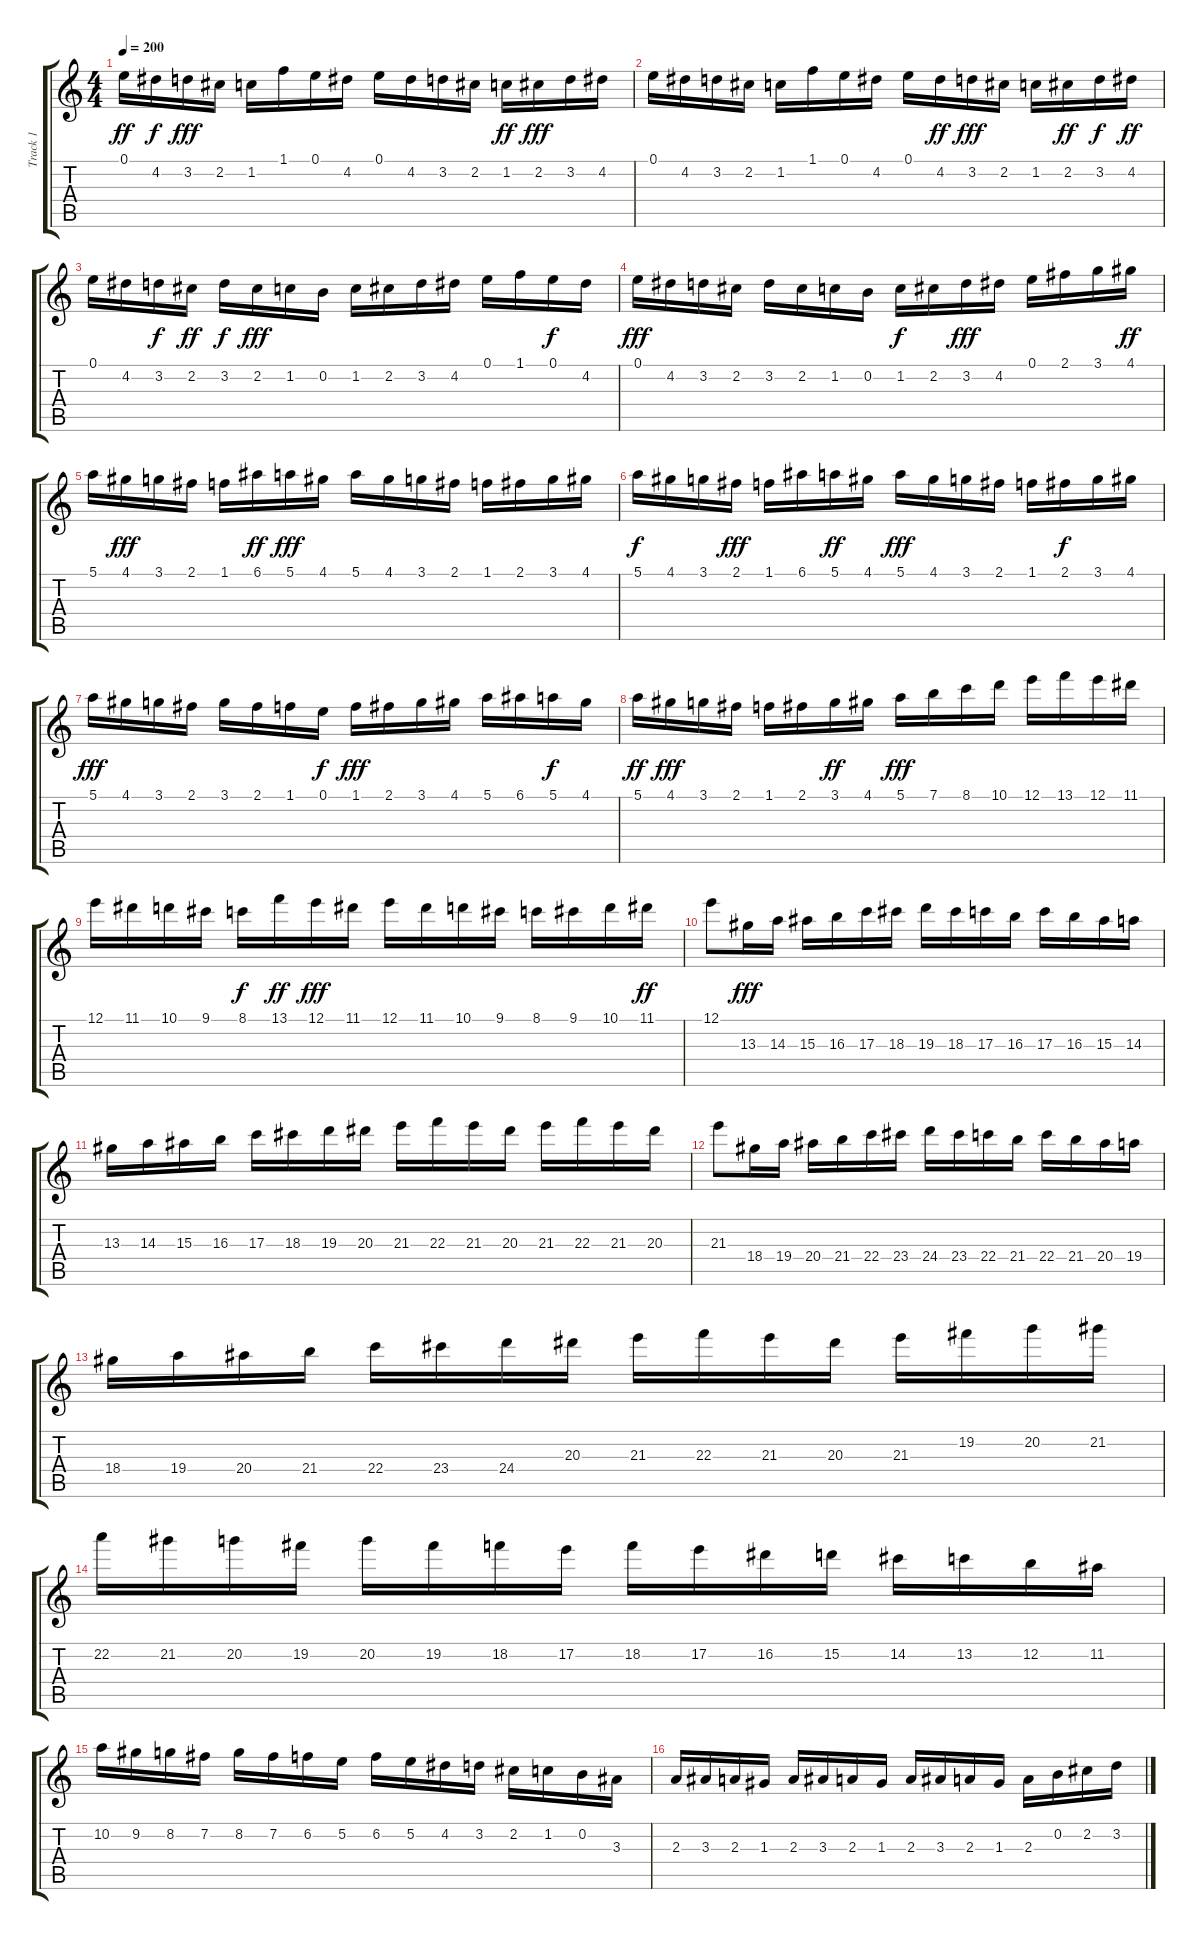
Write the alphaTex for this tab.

\track ("Track 1" "Track 1") {instrument acousticguitarnylon}
\staff {score tabs}
\tuning (E4 B3 G3 D3 A2 E2) {hide}
\ts (4 4)
\tempo 200
\clef g2
\ks c
0.1.16{dy ff} 4.2.16{dy f} 3.2.16{dy fff} 2.2.16 1.2.16 1.1.16 0.1.16 4.2.16 0.1.16 4.2.16 3.2.16 2.2.16 1.2.16{dy ff} 2.2.16{dy fff} 3.2.16 4.2.16 |
0.1.16 4.2.16 3.2.16 2.2.16 1.2.16 1.1.16 0.1.16 4.2.16 0.1.16 4.2.16{dy ff} 3.2.16{dy fff} 2.2.16 1.2.16 2.2.16{dy ff} 3.2.16{dy f} 4.2.16{dy ff} |
0.1.16 4.2.16 3.2.16{dy f} 2.2.16{dy ff} 3.2.16{dy f} 2.2.16{dy fff} 1.2.16 0.2.16 1.2.16 2.2.16 3.2.16 4.2.16 0.1.16 1.1.16 0.1.16{dy f} 4.2.16 |
0.1.16{dy fff} 4.2.16 3.2.16 2.2.16 3.2.16 2.2.16 1.2.16 0.2.16 1.2.16{dy f} 2.2.16 3.2.16{dy fff} 4.2.16 0.1.16 2.1.16 3.1.16 4.1.16{dy ff} |
5.1.16 4.1.16{dy fff} 3.1.16 2.1.16 1.1.16 6.1.16{dy ff} 5.1.16{dy fff} 4.1.16 5.1.16 4.1.16 3.1.16 2.1.16 1.1.16 2.1.16 3.1.16 4.1.16 |
5.1.16{dy f} 4.1.16 3.1.16 2.1.16{dy fff} 1.1.16 6.1.16 5.1.16{dy ff} 4.1.16 5.1.16{dy fff} 4.1.16 3.1.16 2.1.16 1.1.16 2.1.16{dy f} 3.1.16 4.1.16 |
5.1.16{dy fff} 4.1.16 3.1.16 2.1.16 3.1.16 2.1.16 1.1.16 0.1.16{dy f} 1.1.16{dy fff} 2.1.16 3.1.16 4.1.16 5.1.16 6.1.16 5.1.16{dy f} 4.1.16 |
5.1.16{dy ff} 4.1.16{dy fff} 3.1.16 2.1.16 1.1.16 2.1.16 3.1.16{dy ff} 4.1.16 5.1.16{dy fff} 7.1.16 8.1.16 10.1.16 12.1.16 13.1.16 12.1.16 11.1.16 |
12.1.16 11.1.16 10.1.16 9.1.16 8.1.16{dy f} 13.1.16{dy ff} 12.1.16{dy fff} 11.1.16 12.1.16 11.1.16 10.1.16 9.1.16 8.1.16 9.1.16 10.1.16 11.1.16{dy ff} |
12.1.8 13.3.16{dy fff} 14.3.16 15.3.16 16.3.16 17.3.16 18.3.16 19.3.16 18.3.16 17.3.16 16.3.16 17.3.16 16.3.16 15.3.16 14.3.16 |
13.3.16 14.3.16 15.3.16 16.3.16 17.3.16 18.3.16 19.3.16 20.3.16 21.3.16 22.3.16 21.3.16 20.3.16 21.3.16 22.3.16 21.3.16 20.3.16 |
21.3.8 18.4.16 19.4.16 20.4.16 21.4.16 22.4.16 23.4.16 24.4.16 23.4.16 22.4.16 21.4.16 22.4.16 21.4.16 20.4.16 19.4.16 |
18.4.16 19.4.16 20.4.16 21.4.16 22.4.16 23.4.16 24.4.16 20.3.16 21.3.16 22.3.16 21.3.16 20.3.16 21.3.16 19.2.16 20.2.16 21.2.16 |
22.2.16 21.2.16 20.2.16 19.2.16 20.2.16 19.2.16 18.2.16 17.2.16 18.2.16 17.2.16 16.2.16 15.2.16 14.2.16 13.2.16 12.2.16 11.2.16 |
10.2.16 9.2.16 8.2.16 7.2.16 8.2.16 7.2.16 6.2.16 5.2.16 6.2.16 5.2.16 4.2.16 3.2.16 2.2.16 1.2.16 0.2.16 3.3.16 |
2.3.16 3.3.16 2.3.16 1.3.16 2.3.16 3.3.16 2.3.16 1.3.16 2.3.16 3.3.16 2.3.16 1.3.16 2.3.16 0.2.16 2.2.16 3.2.16
